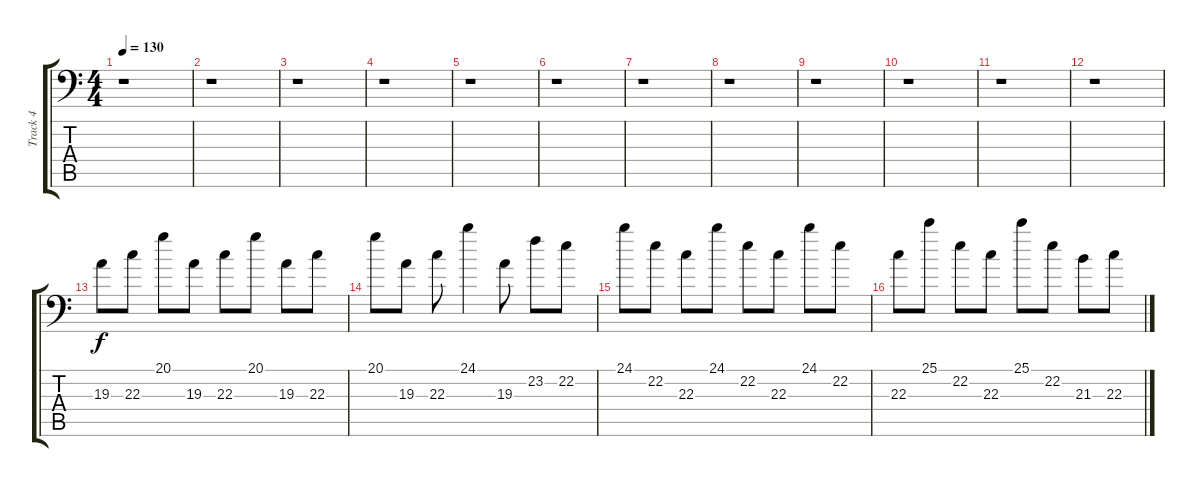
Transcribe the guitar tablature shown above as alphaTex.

\track ("Track 4" "Track 4") {instrument celesta}
\staff {score tabs}
\tuning (B3 Gb3 D3 A2 E2 A1) {hide}
\ts (4 4)
\tempo 130
\clef f4
\ks c
r.1{dy f} |
r.1 |
r.1 |
r.1 |
r.1 |
r.1 |
r.1 |
r.1 |
r.1 |
r.1 |
r.1 |
r.1 |
19.3.8 22.3.8 20.1.8 19.3.8 22.3.8 20.1.8 19.3.8 22.3.8 |
20.1.8 19.3.8 22.3.8 24.1.4 19.3.8 23.2.8 22.2.8 |
24.1.8 22.2.8 22.3.8 24.1.8 22.2.8 22.3.8 24.1.8 22.2.8 |
22.3.8 25.1.8 22.2.8 22.3.8 25.1.8 22.2.8 21.3.8 22.3.8
